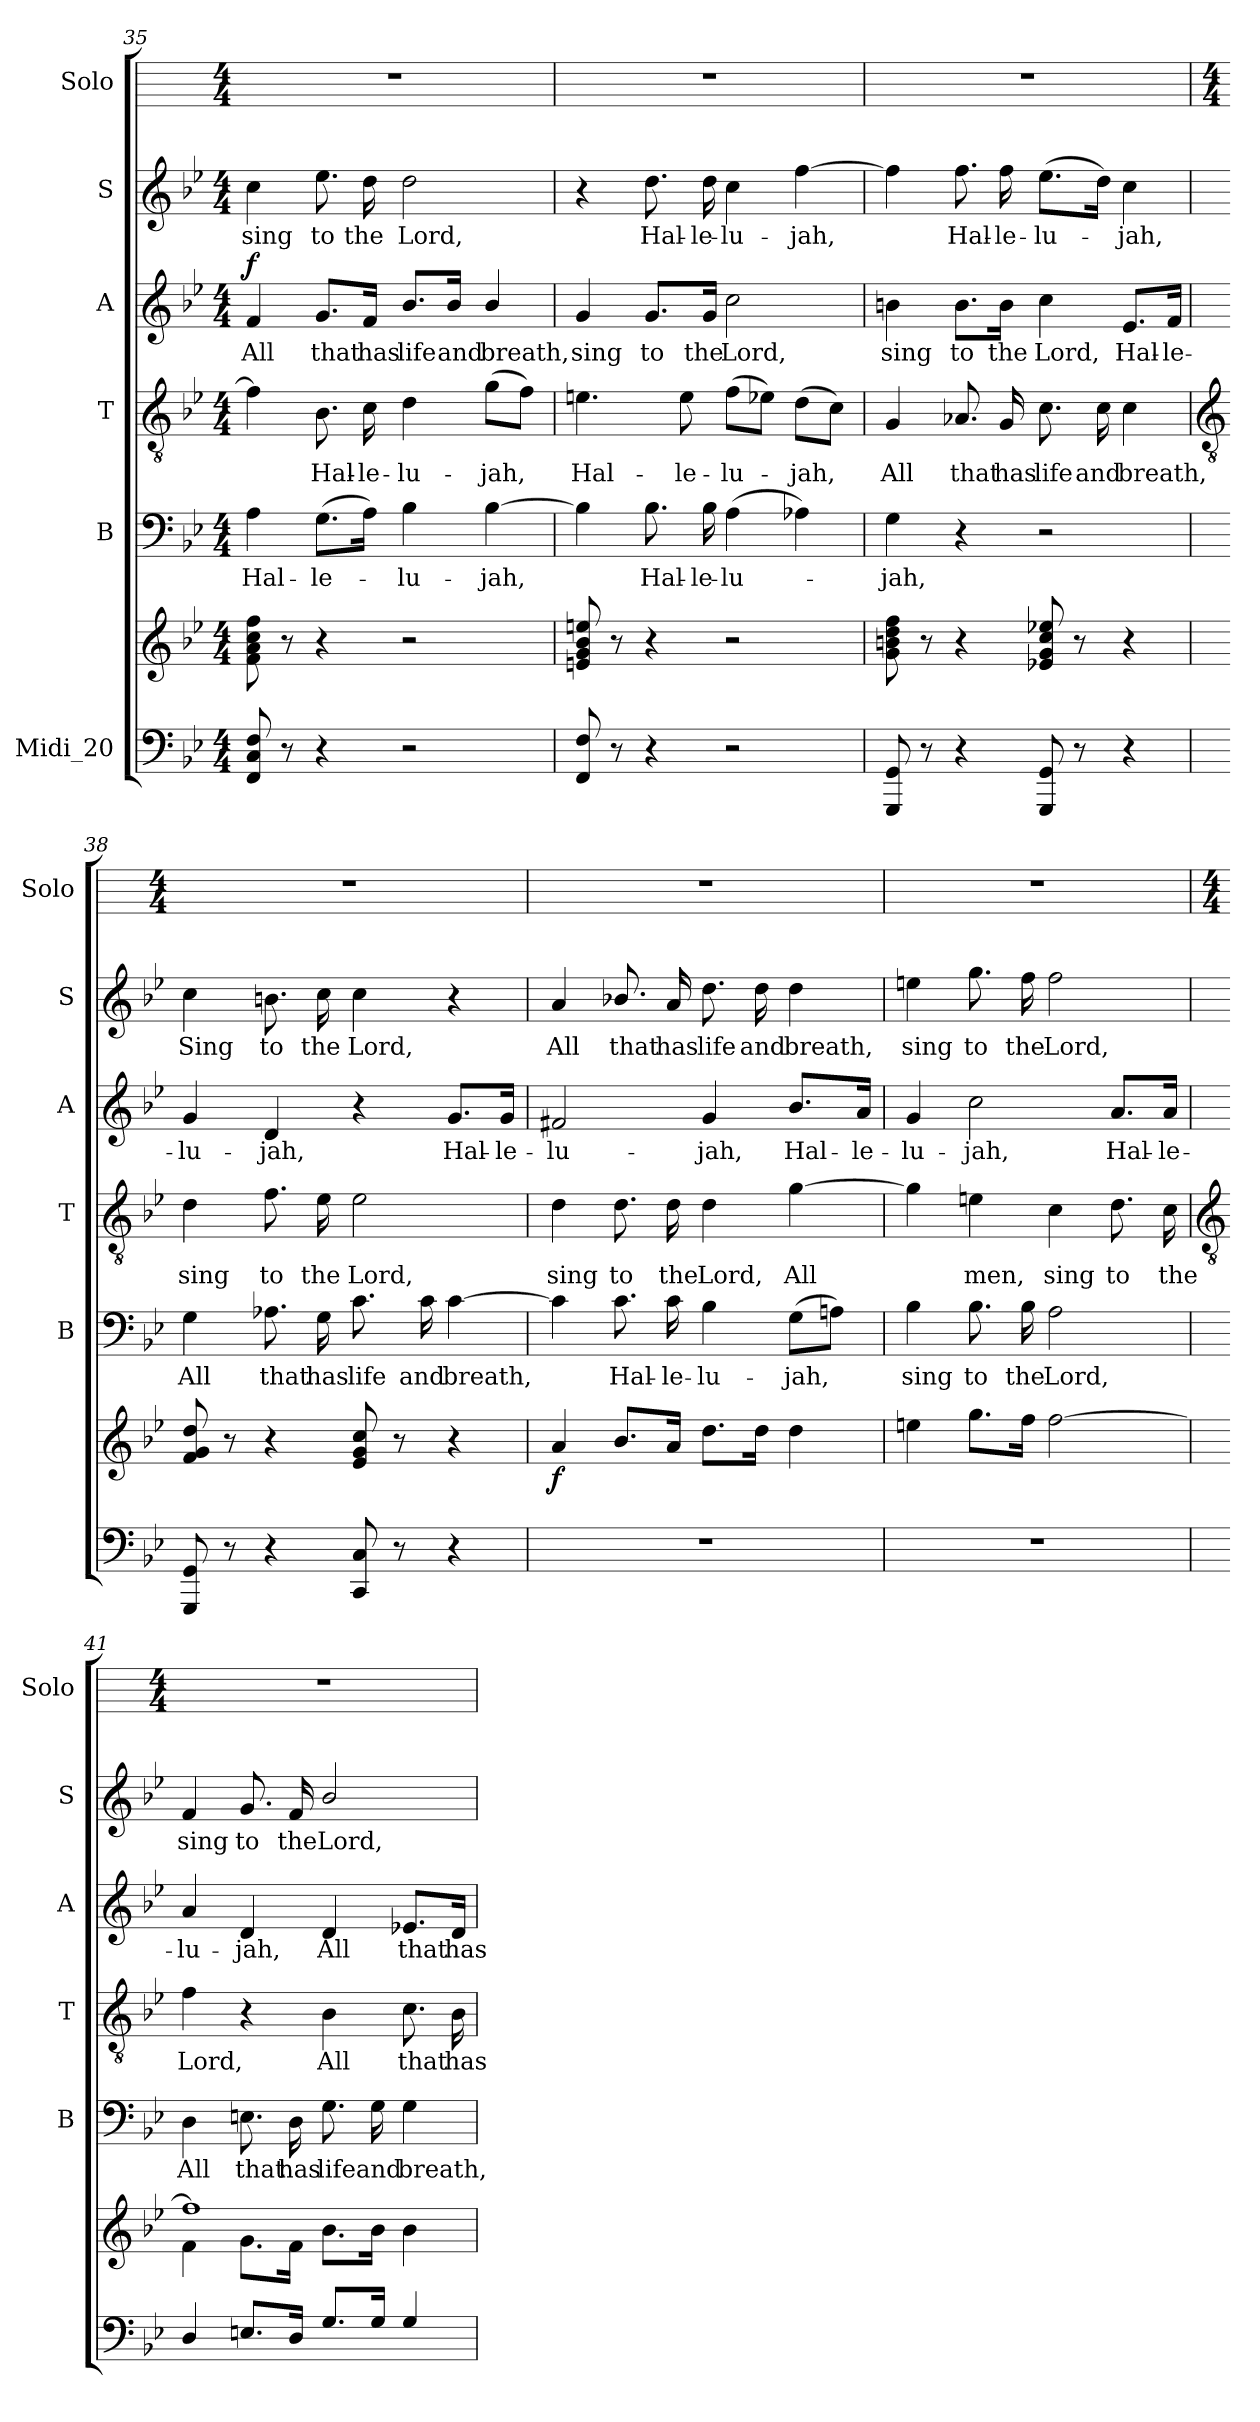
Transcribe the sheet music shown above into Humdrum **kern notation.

**kern	**kern	**dynam	**kern	**text	**kern	**text	**kern	**text	**dynam	**kern	**text	**kern
*part6	*part6	*part6	*part5	*part5	*part4	*part4	*part3	*part3	*part3	*part2	*part2	*part1
*staff7	*staff6	*staff6/7	*staff5	*staff5	*staff4	*staff4	*staff3	*staff3	*staff3	*staff2	*staff2	*staff1
*I"Midi_20	*	*	*I"B	*	*I"T	*	*I"A	*	*	*I"S	*	*I"Solo
*	*	*	*I'B	*	*I'T	*	*I'A	*	*	*I'S	*	*I'Solo
!!LO:LB:g=z
*clefF4	*clefG2	*	*clefF4	*	*clefGv2	*	*clefG2	*	*	*clefG2	*	*
*k[b-e-]	*k[b-e-]	*	*k[b-e-]	*	*k[b-e-]	*	*k[b-e-]	*	*	*k[b-e-]	*	*
*B-:	*B-:	*	*B-:	*	*B-:	*	*B-:	*	*	*B-:	*	*
*M4/4	*M4/4	*	*M4/4	*	*M4/4	*	*M4/4	*	*	*M4/4	*	*M4/4
=35	=35	=35	=35	=35	=35	=35	=35	=35	=35	=35	=35	=35
!	!	!	!	!LO:LY:b	!	!	!	!LO:LY:b	!LO:DY:b	!	!LO:LY:b	!
8FF 8C 8F	8f 8a 8cc 8ff	.	4A	Hal-	4f]	.	4f	All	f	4cc	sing	1r
8r	8r	.	.	.	.	.	.	.	.	.	.	.
!	!	!	!	!LO:LY:b	!	!LO:LY:b	!	!LO:LY:b	!	!	!LO:LY:b	!
4r	4r	.	(>8.GL	-le-	8.B-	Hal-	8.g/L	that	.	8.ee-	to	.
!	!	!	!	!	!	!LO:LY:b	!	!LO:LY:b	!	!	!LO:LY:b	!
.	.	.	16AJ)	.	16c	-le-	16f/Jk	has	.	16dd	the	.
!	!	!	!	!LO:LY:b	!	!LO:LY:b	!	!LO:LY:b	!	!	!LO:LY:b	!
2r	2r	.	4B-	lu-	4d	-lu-	8.b-/L	life	.	2dd	Lord,	.
!	!	!	!	!	!	!	!	!LO:LY:b	!	!	!	!
.	.	.	.	.	.	.	16b-/Jk	and	.	.	.	.
!	!	!	!	!LO:LY:b	!	!LO:LY:b	!	!LO:LY:b	!	!	!	!
.	.	.	[4B-	-jah,	(>8gL	-jah,	4b-/	breath,	.	.	.	.
.	.	.	.	.	8fJ)	.	.	.	.	.	.	.
=36	=36	=36	=36	=36	=36	=36	=36	=36	=36	=36	=36	=36
!	!	!	!	!	!	!LO:LY:b	!	!LO:LY:b	!	!	!	!
8FF 8F	8en 8g 8b- 8een	.	4B-]	.	4.en	Hal-	4g	sing	.	4r	.	1r
8r	8r	.	.	.	.	.	.	.	.	.	.	.
!	!	!	!	!LO:LY:b	!	!	!	!LO:LY:b	!	!	!LO:LY:b	!
4r	4r	.	8.B-	Hal-	.	.	8.g/L	to	.	8.dd	Hal-	.
!	!	!	!	!	!	!LO:LY:b	!	!	!	!	!	!
.	.	.	.	.	8e	-le-	.	.	.	.	.	.
!	!	!	!	!LO:LY:b	!	!	!	!LO:LY:b	!	!	!LO:LY:b	!
.	.	.	16B-	-le-	.	.	16g/Jk	the	.	16dd	-le-	.
!	!	!	!	!LO:LY:b	!	!LO:LY:b	!	!LO:LY:b	!	!	!LO:LY:b	!
2r	2r	.	(>4A	-lu-	(>8fL	-lu-	2cc	Lord,	.	4cc	-lu-	.
.	.	.	.	.	8e-XJ)	.	.	.	.	.	.	.
!	!	!	!	!	!	!LO:LY:b	!	!	!	!	!LO:LY:b	!
.	.	.	4A-X)	.	(>8dL	jah,	.	.	.	[4ff	-jah,	.
.	.	.	.	.	8cJ)	.	.	.	.	.	.	.
=37	=37	=37	=37	=37	=37	=37	=37	=37	=37	=37	=37	=37
!	!	!	!	!LO:LY:b	!	!LO:LY:b	!	!LO:LY:b	!	!	!	!
8GGG 8GG	8g 8bn 8dd 8ff	.	4G	jah,	4G	All	4bn	sing	.	4ff]	.	1r
8r	8r	.	.	.	.	.	.	.	.	.	.	.
!	!	!	!	!	!	!LO:LY:b	!	!LO:LY:b	!	!	!LO:LY:b	!
4r	4r	.	4r	.	8.A-X	that	8.b\L	to	.	8.ff	Hal-	.
!	!	!	!	!	!	!LO:LY:b	!	!LO:LY:b	!	!	!LO:LY:b	!
.	.	.	.	.	16G	has	16b\Jk	the	.	16ff	-le-	.
!	!	!	!	!	!	!LO:LY:b	!	!LO:LY:b	!	!	!LO:LY:b	!
8GGG 8GG	8e-X 8g 8cc 8ee-X	.	2r	.	8.c	life	4cc	Lord,	.	(>8.ee-L	-lu-	.
8r	8r	.	.	.	.	.	.	.	.	.	.	.
!	!	!	!	!	!	!LO:LY:b	!	!	!	!	!	!
.	.	.	.	.	16c	and	.	.	.	16ddJ)	.	.
!	!	!	!	!	!	!LO:LY:b	!	!LO:LY:b	!	!	!LO:LY:b	!
4r	4r	.	.	.	4c	breath,	8.e-/L	Hal-	.	4cc	jah,	.
!	!	!	!	!	!	!	!	!LO:LY:b	!	!	!	!
.	.	.	.	.	.	.	16f/Jk	-le-	.	.	.	.
!!LO:LB:g=z
=38	=38	=38	=38	=38	=38	=38	=38	=38	=38	=38	=38	=38
*	*	*	*	*	*clefGv2	*	*	*	*	*	*	*
*	*	*	*	*	*	*	*	*	*	*	*	*M4/4
!	!	!	!	!LO:LY:b	!	!LO:LY:b	!	!LO:LY:b	!	!	!LO:LY:b	!
8GGG 8GG	8f 8g 8dd	.	4G	All	4d	sing	4g	-lu-	.	4cc	Sing	1r
8r	8r	.	.	.	.	.	.	.	.	.	.	.
!	!	!	!	!LO:LY:b	!	!LO:LY:b	!	!LO:LY:b	!	!	!LO:LY:b	!
4r	4r	.	8.A-X	that	8.f	to	4d	-jah,	.	8.bn	to	.
!	!	!	!	!LO:LY:b	!	!LO:LY:b	!	!	!	!	!LO:LY:b	!
.	.	.	16G	has	16e-	the	.	.	.	16cc	the	.
!	!	!	!	!LO:LY:b	!	!LO:LY:b	!	!	!	!	!LO:LY:b	!
8CC 8C	8e- 8g 8cc	.	8.c	life	2e-	Lord,	4r	.	.	4cc	Lord,	.
8r	8r	.	.	.	.	.	.	.	.	.	.	.
!	!	!	!	!LO:LY:b	!	!	!	!	!	!	!	!
.	.	.	16c	and	.	.	.	.	.	.	.	.
!	!	!	!	!LO:LY:b	!	!	!	!LO:LY:b	!	!	!	!
4r	4r	.	[4c	breath,	.	.	8.g/L	Hal-	.	4r	.	.
!	!	!	!	!	!	!	!	!LO:LY:b	!	!	!	!
.	.	.	.	.	.	.	16g/Jk	-le-	.	.	.	.
=39	=39	=39	=39	=39	=39	=39	=39	=39	=39	=39	=39	=39
!	!	!LO:DY:b	!	!	!	!LO:LY:b	!	!LO:LY:b	!	!	!LO:LY:b	!
1r	4a	f	4c]	.	4d	sing	2f#X	-lu-	.	4a	All	1r
!	!	!	!	!LO:LY:b	!	!LO:LY:b	!	!	!	!	!LO:LY:b	!
.	8.b-L	.	8.c	Hal-	8.d	to	.	.	.	8.b-X/	that	.
!	!	!	!	!LO:LY:b	!	!LO:LY:b	!	!	!	!	!LO:LY:b	!
.	16aJ	.	16c	-le-	16d	the	.	.	.	16a	has	.
!	!	!	!	!LO:LY:b	!	!LO:LY:b	!	!LO:LY:b	!	!	!LO:LY:b	!
.	8.ddL	.	4B-	-lu-	4d	Lord,	4g	-jah,	.	8.dd	life	.
!	!	!	!	!	!	!	!	!	!	!	!LO:LY:b	!
.	16ddJ	.	.	.	.	.	.	.	.	16dd	and	.
!	!	!	!	!LO:LY:b	!	!LO:LY:b	!	!LO:LY:b	!	!	!LO:LY:b	!
.	4dd	.	(>8GL	-jah,	[4g	All	8.b-/L	Hal-	.	4dd	breath,	.
.	.	.	8AnJ)	.	.	.	.	.	.	.	.	.
!	!	!	!	!	!	!	!	!LO:LY:b	!	!	!	!
.	.	.	.	.	.	.	16a/Jk	-le-	.	.	.	.
=40	=40	=40	=40	=40	=40	=40	=40	=40	=40	=40	=40	=40
!	!	!	!	!LO:LY:b	!	!	!	!LO:LY:b	!	!	!LO:LY:b	!
1r	4een\	.	4B-	sing	4g]	.	4g	-lu-	.	4een	sing	1r
!	!	!	!	!LO:LY:b	!	!LO:LY:b	!	!LO:LY:b	!	!	!LO:LY:b	!
.	8.gg\L	.	8.B-	to	4en	men,	2cc	-jah,	.	8.gg	to	.
!	!	!	!	!LO:LY:b	!	!	!	!	!	!	!LO:LY:b	!
.	16ff\J	.	16B-	the	.	.	.	.	.	16ff	the	.
!	!	!	!	!LO:LY:b	!	!LO:LY:b	!	!	!	!	!LO:LY:b	!
.	[2ff\	.	2A	Lord,	4c	sing	.	.	.	2ff	Lord,	.
!	!	!	!	!	!	!LO:LY:b	!	!LO:LY:b	!	!	!	!
.	.	.	.	.	8.d	to	8.a/L	Hal-	.	.	.	.
!	!	!	!	!	!	!LO:LY:b	!	!LO:LY:b	!	!	!	!
.	.	.	.	.	16c	the	16a/Jk	-le-	.	.	.	.
!!LO:LB:g=z
=41	=41	=41	=41	=41	=41	=41	=41	=41	=41	=41	=41	=41
*	*	*	*	*	*clefGv2	*	*	*	*	*	*	*
*	*	*	*	*	*	*	*	*	*	*	*	*M4/4
*^	*^	*	*	*	*	*	*	*	*	*	*	*
!	!	!	!	!	!	!LO:LY:b	!	!LO:LY:b	!	!LO:LY:b	!	!	!LO:LY:b	!
4D	1ryy	1ff]	4f\	.	4D	All	4f	Lord,	4a	-lu-	.	4f	sing	1r
!	!	!	!	!	!	!LO:LY:b	!	!	!	!LO:LY:b	!	!	!LO:LY:b	!
8.EnL	.	.	8.g\L	.	8.En	that	4r	.	4d	-jah,	.	8.g	to	.
!	!	!	!	!	!	!LO:LY:b	!	!	!	!	!	!	!LO:LY:b	!
16DJ	.	.	16f\J	.	16D	has	.	.	.	.	.	16f	the	.
!	!	!	!	!	!	!LO:LY:b	!	!LO:LY:b	!	!LO:LY:b	!	!	!LO:LY:b	!
8.GL	.	.	8.b-L	.	8.G	life	4B-	All	4d	All	.	2b-/	Lord,	.
!	!	!	!	!	!	!LO:LY:b	!	!	!	!	!	!	!	!
16GJ	.	.	16b-J	.	16G	and	.	.	.	.	.	.	.	.
!	!	!	!	!	!	!LO:LY:b	!	!LO:LY:b	!	!LO:LY:b	!	!	!	!
4G	.	.	4b-	.	4G	breath,	8.c	that	8.e-X/L	that	.	.	.	.
!	!	!	!	!	!	!	!	!LO:LY:b	!	!LO:LY:b	!	!	!	!
.	.	.	.	.	.	.	16B-	has	16d/Jk	has	.	.	.	.
*v	*v	*	*	*	*	*	*	*	*	*	*	*	*	*
*	*v	*v	*	*	*	*	*	*	*	*	*	*	*
=	=	=	=	=	=	=	=	=	=	=	=	=
*-	*-	*-	*-	*-	*-	*-	*-	*-	*-	*-	*-	*-
